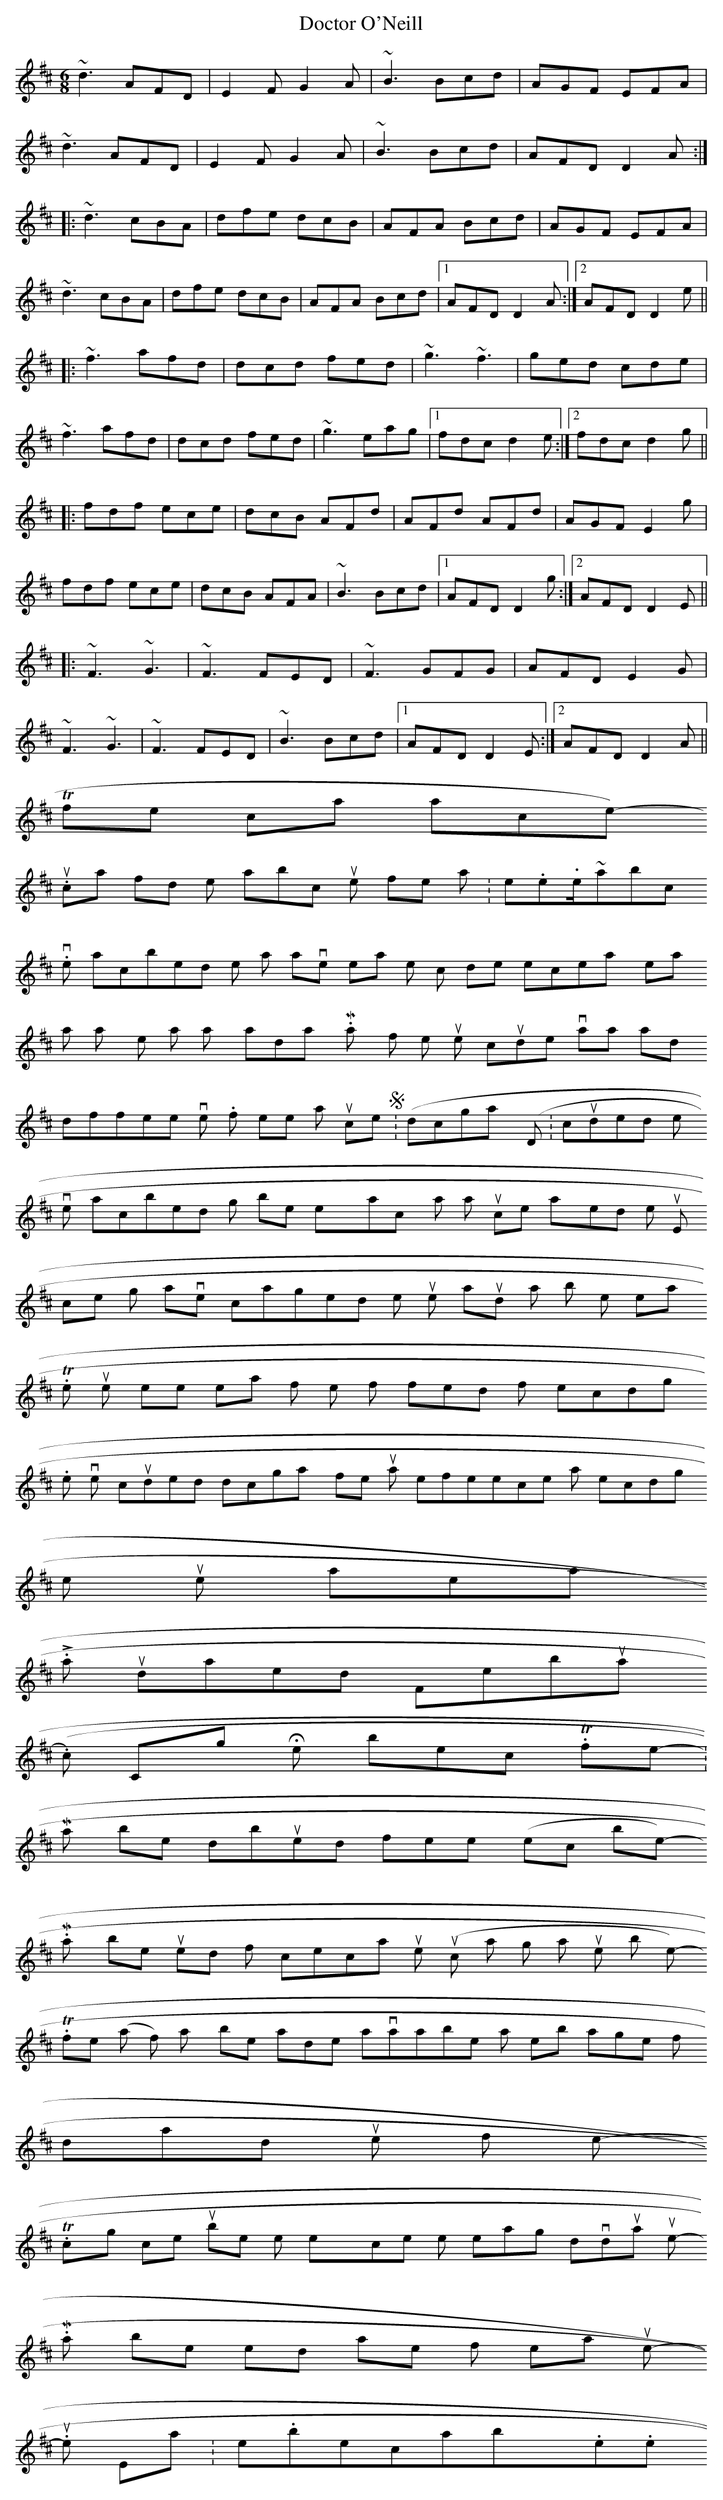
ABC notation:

X:1
T:Doctor O'Neill
M:6/8
K:D
~d3 AFD|E2F G2A|~B3 Bcd|AGF EFA|
~d3 AFD|E2F G2A|~B3 Bcd|AFD D2A:|
|:~d3 cBA|dfe dcB|AFA Bcd|AGF EFA|
~d3 cBA|dfe dcB|AFA Bcd|1 AFD D2A:|2 AFD D2e||
|:~f3 afd|dcd fed|~g3 ~f3|ged cde|
~f3 afd|dcd fed|~g3 eag|1 fdc d2e:|2 fdc d2g||
|:fdf ece|dcB AFd|AFd AFd|AGF E2g|
fdf ece|dcB AFA|~B3 Bcd|1 AFD D2g:|2 AFD D2E||
|:~F3 ~G3|~F3 FED|~F3 GFG|AFD E2G|
~F3 ~G3|~F3 FED|~B3 Bcd|1 AFD D2E:|2 AFD D2A||
This file contains 14 marches (#1 - #14).
You can find more abc tune files at http://home1.swipnet.se/~w-11382/abc.htm
I've transcribed them as I have learnt them, which does not necessarily mean
that I play them that way nowadays. Many of the tunes include variations and
different versions. If there is a source (S:) or discography (D:) included the
version transcribed might still not be exactly as that source played the tune,
since I might have changed the tune around a bit when I learnt it.
The tunes were learnt from sessions, from friends or from recordings.
When I've included discography, it's often just a reference to what recordings
the tune appears on.
Last updated 28 February 1998.
(c) Copyright 1997-1998 Henrik Norbeck. This file:
- May be distributed freely (with restrictions below).
- May not be used for commercial purposes (such as printing a tune book to sell).
- This file (or parts of it) may not be made available on a web page for
download without permission from me.
- This copyright notice must be kept, except when e-mailing individual tunes.
- May be printed on paper for personal use.
- Questions? E-mail: henrik.norbeck@mailbox.swipnet.se
